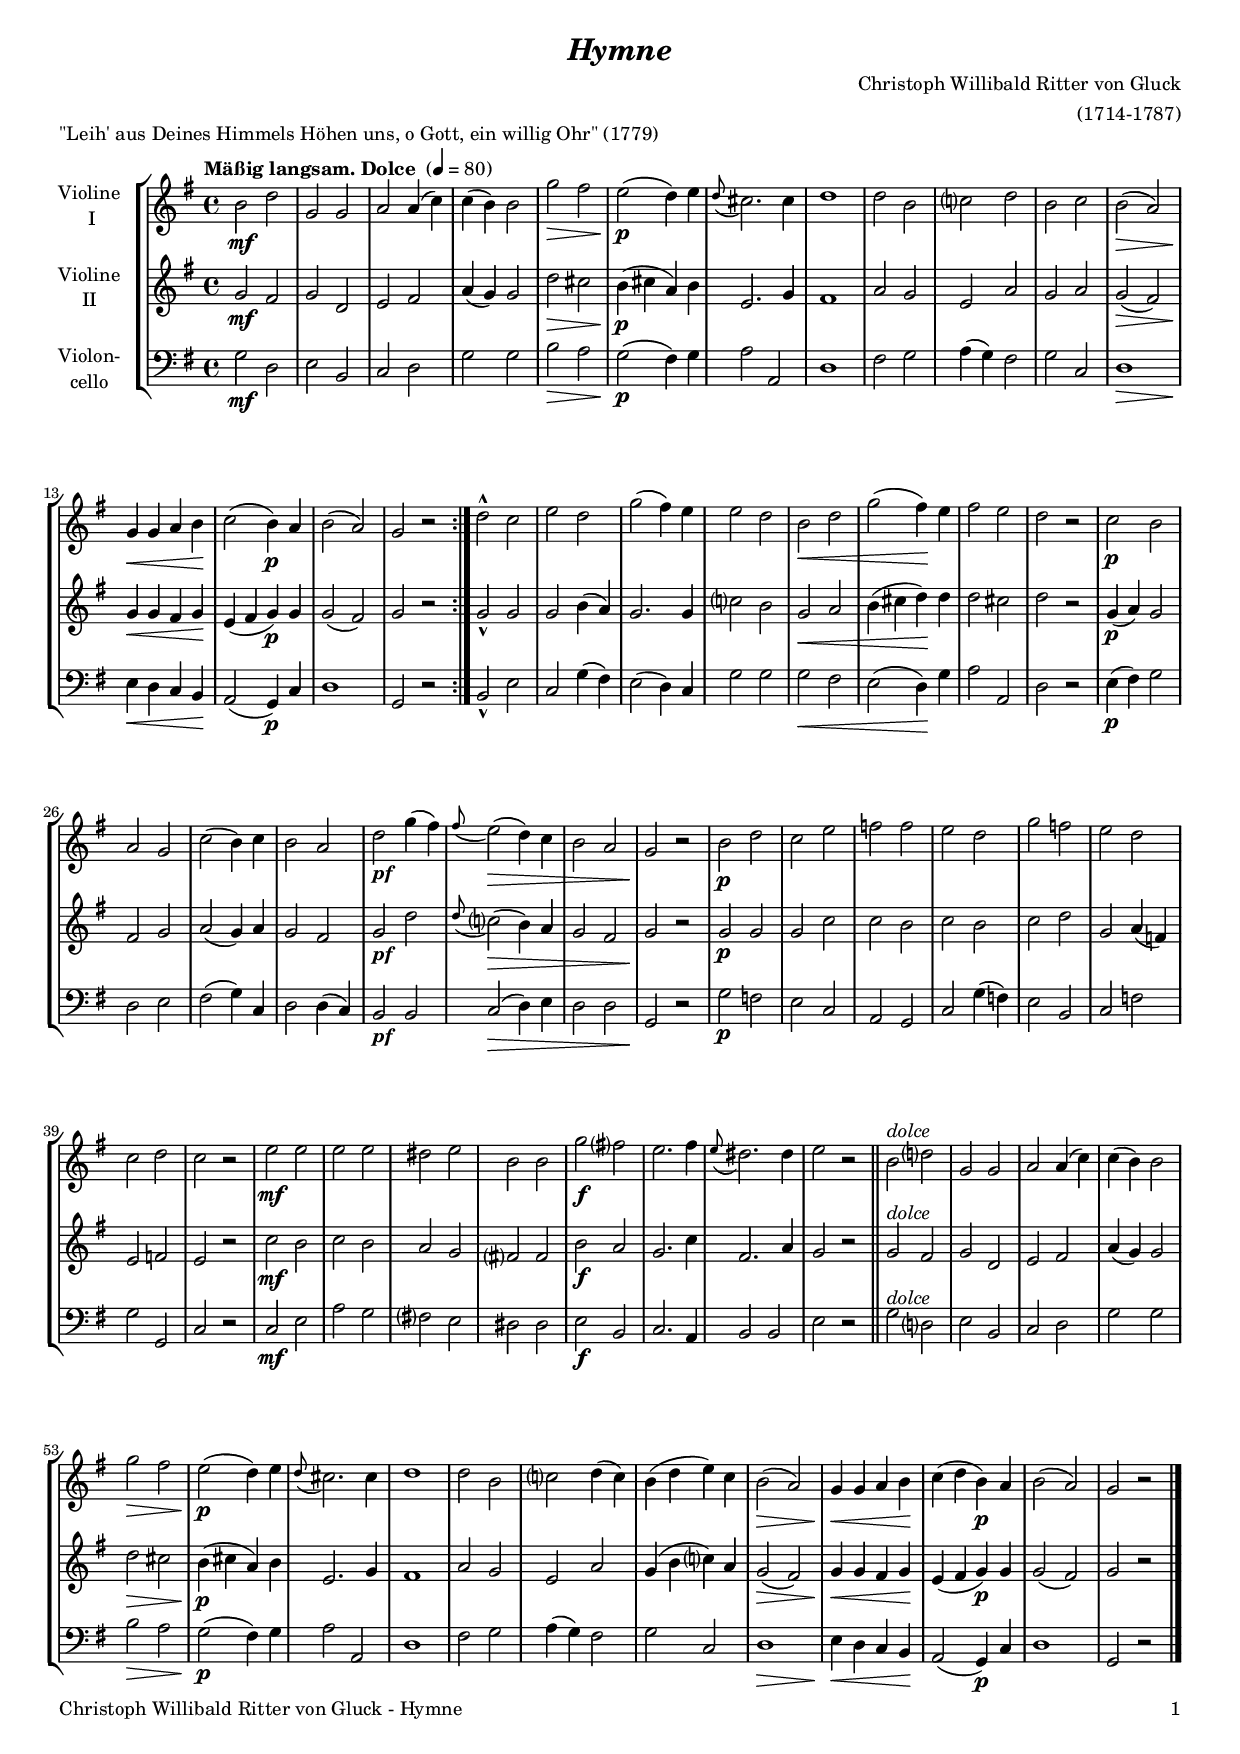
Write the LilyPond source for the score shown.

\version "2.20.2"
\include "deutsch.ly"

#(set-global-staff-size 16.5)

\header {
  title     = \markup \italic "Hymne"
  composer  = "Christoph Willibald Ritter von Gluck"
  arranger  = "(1714-1787)"
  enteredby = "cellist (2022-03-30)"
  piece     = "\"Leih' aus Deines Himmels Höhen uns, o Gott, ein willig Ohr\" (1779)"
}

voiceconsts = {
 \key g \major
 \time 4/4
 \clef "treble"
% \numericTimeSignature
 \compressEmptyMeasures
  % Set default beaming for all staves
%  \set Timing.beamExceptions = #'()
%  \set Timing.baseMoment     = #(ly:make-moment 1 4)
%  \set Timing.beatStructure  = #'(1 1 1 1) 
 \tempo "Mäßig langsam. Dolce " 4=80
}

minstr = "harpsichord"
mihi = "clarinet"
%minstr = "accordion"
milo = "bassoon"

dolc = \markup \italic "dolce"
pf   = \markup \bold \italic "pf"

mivl = "violin"
mipz = "pizzicato strings"
miba = "cello"

va = \relative c'' {
  \voiceconsts

  \repeat volta 2 {
    h2\mf d
    g, g
    a a4( c)
    c( h) h2
    g'\> fis
    e2(\!\p d4) e
    \appoggiatura d8 cis2. cis4
    d1
    d2 h
    c? d
    h c
    h(\> a)
    g4\!\< g a h\!

    c2( h4)\p a
    h2( a)
    g r
  }
  d'-^ c
  e d
  g( fis4) e
  e2 d
  h\< d
  g( fis4)\! e
  fis2 e
  d r
  c\p h

  a g
  c( h4) c
  h2 a
  d_\pf g4( fis)
  \appoggiatura fis8 e2(\> d4) c
  h2 a
  g\! r
  h\p d
  c e
  f f
  e d
  g f
  e d

  c d
  c r
  e\mf e
  e e
  dis e
  h h
  g'\f fis?
  e2. fis4
  \appoggiatura e8 dis2. dis4
  e2 r \bar "||"
  h^\dolc d?
  g, g
  a a4( c)

  c( h) h2
  g'\> fis
  e(\!\p d4) e
  \appoggiatura d8 cis2. cis4
  d1
  d2 h
  c? d4( c)
  h( d e) c
  h2(\> a)
  g4\!\< g a h\!
  c( d h)\p a
  h2( a)
  g r \bar "|."
}

vb = \relative c'' {
  \voiceconsts

  \repeat volta 2 {
    g2\mf fis
    g d
    e fis
    a4( g) g2
    d'\> cis
    h4(\!\p cis a) h
    e,2. g4
    fis1
    a2 g
    e a
    g a
    g(\> fis)
    g4\!\< g fis g\!

    e( fis g)\p g
    g2( fis)
    g r
  }
  g-^ g
  g h4( a)
  g2. g4
  c?2 h
  g\< a
  h4( cis d)\! d
  d2 cis
  d r
  g,4(\p a) g2

  fis g
  a( g4) a
  g2 fis
  g_\pf d'
  \appoggiatura d8 c?2(\> h4) a
  g2 fis
  g\! r
  g\p g
  g c
  c h
  c h
  c d
  g, a4( f)

  e2 f
  e r
  c'\mf h
  c h
  a g
  fis? fis
  h\f a
  g2. c4
  fis,2. a4
  g2 r \bar "||"
  g^\dolc fis
  g d
  e fis

  a4( g) g2
  d'\> cis
  h4(\!\p cis a) h
  e,2. g4
  fis1
  a2 g
  e a
  g4( h c?) a
  g2(\> fis)
  g4\!\< g fis g\!
  e( fis g)\p g
  g2( fis)
  g r \bar "|."
}

vc = \relative c' {
  \voiceconsts
  \clef "bass"

  \repeat volta 2 {
    g2\mf d
    e h
    c d
    g g
    h\> a
    g(\!\p fis4) g
    a2 a,
    d1
    fis2 g
    a4( g) fis2
    g c,
    d1\>
    e4\!\< d c h\!

    a2( g4)\p c
    d1
    g,2 r
  }
  h-^ e
  c g'4( fis)
  e2( d4) c
  g'2 g
  g\< fis
  e( d4)\! g
  a2 a,
  d r
  e4(\p fis) g2

  d e
  fis( g4) c,
  d2 d4( c)
  h2_\pf h
  c(\> d4) e
  d2 d
  g,\! r
  g'\p f
  e c
  a g
  c g'4( f)
  e2 h
  c f

  g g,
  c r
  c\mf e
  a g
  fis? e
  dis dis
  e\f h
  c2. a4
  h2 h
  e r \bar "||"
  g^\dolc d?
  e h
  c d

  g g
  h\> a
  g(\!\p fis4) g
  a2 a,
  d1
  fis2 g
  a4( g) fis2
  g c,
  d1\>
  e4\!\< d c h\!
  a2( g4)\p c
  d1
  g,2 r \bar "|."
}


music = \new StaffGroup <<
      \new Staff {
        \set Staff.midiInstrument = \mivl
        \set Staff.instrumentName = \markup \center-column { "Violine" " I" }
        \transpose g g { \va }
      }
      
      \new Staff {
        \set Staff.midiInstrument = \mivl
        \set Staff.instrumentName = \markup \center-column { "Violine" "II" }
        \transpose g g { \vb }
      }
      
      \new Staff {
        \set Staff.midiInstrument = \miba
        \set Staff.instrumentName = \markup \center-column { "Violon-" "cello" }
        \transpose g g { \vc }
      }
>>

\book {
   \paper {
    print-page-number = ##t
    print-first-page-number = ##t
    ragged-last-bottom = ##f
    oddHeaderMarkup = \markup \null
    evenHeaderMarkup = \markup \null
    oddFooterMarkup = \markup {
      \fill-line {
%        \on-the-fly #print-page-number-check-first
        "Christoph Willibald Ritter von Gluck - Hymne" \fromproperty #'page:page-number-string
      }
    }
    evenFooterMarkup = \oddFooterMarkup
  } \score {
    \music
    \layout {}
  }

  \score {
    \unfoldRepeats \music

    \midi {
      \context {
        \Score
      }
    }
  }
}